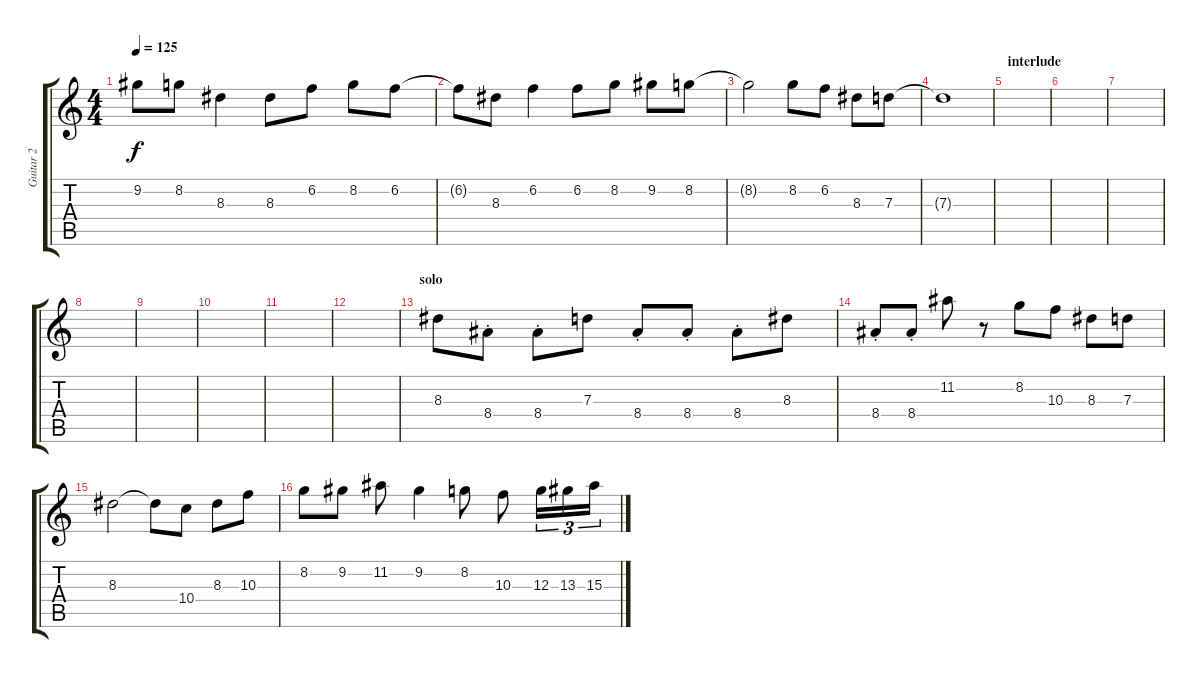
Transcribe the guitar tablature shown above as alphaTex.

\track ("Guitar 2" "Guitar 2") {instrument distortionguitar}
\staff {score tabs}
\tuning (E4 B3 G3 D3 A2 E2) {hide}
\ts (4 4)
\tempo 125
\clef g2
\ks c
9.2{t}.8{dy f} 8.2.8 8.3.4 8.3.8 6.2.8 8.2.8 6.2.8 |
6.2{t}.8 8.3.8 6.2.4 6.2.8 8.2.8 9.2.8 8.2.8 |
8.2{t}.2 8.2.8 6.2.8 8.3.8 7.3.8 |
7.3{t}.1 |
\section ("" "interlude")
|
|
|
|
|
|
|
|
\section ("" "solo")
8.3.8{volume 16 instrument distortionguitar} 8.4{st}.8 8.4{st}.8 7.3.8 8.4{st}.8 8.4{st}.8 8.4{st}.8 8.3.8 |
8.4{st}.8 8.4{st}.8 11.2.8 r.8 8.2.8 10.3.8 8.3.8 7.3.8 |
8.3.2 8.3{t}.8 10.4.8 8.3.8 10.3.8 |
8.2.8 9.2.8 11.2.8 9.2.4 8.2.8 10.3.8 12.3.16{tu (3 2)} 13.3.16{tu (3 2)} 15.3.16{tu (3 2)}
